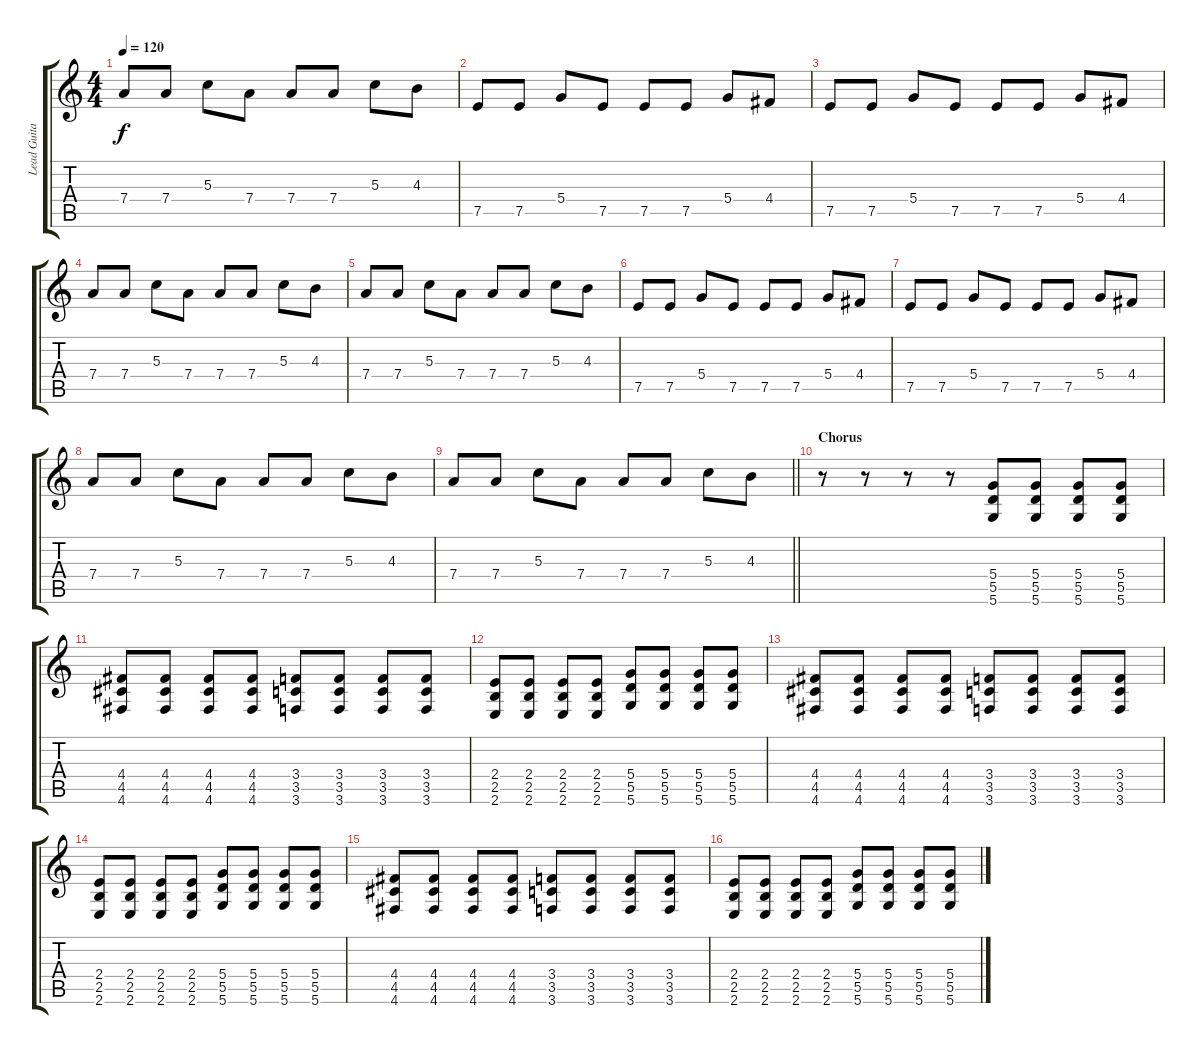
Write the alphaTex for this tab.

\track ("Lead Guitar(Joe Trohman)" "Lead Guita") {instrument overdrivenguitar}
\staff {score tabs}
\tuning (E4 B3 G3 D3 A2 D2) {hide}
\ts (4 4)
\tempo 120
\clef g2
\ks c
7.4.8{dy f} 7.4.8 5.3.8 7.4.8 7.4.8 7.4.8 5.3.8 4.3.8 |
7.5.8 7.5.8 5.4.8 7.5.8 7.5.8 7.5.8 5.4.8 4.4.8 |
7.5.8 7.5.8 5.4.8 7.5.8 7.5.8 7.5.8 5.4.8 4.4.8 |
7.4.8 7.4.8 5.3.8 7.4.8 7.4.8 7.4.8 5.3.8 4.3.8 |
7.4.8 7.4.8 5.3.8 7.4.8 7.4.8 7.4.8 5.3.8 4.3.8 |
7.5.8 7.5.8 5.4.8 7.5.8 7.5.8 7.5.8 5.4.8 4.4.8 |
7.5.8 7.5.8 5.4.8 7.5.8 7.5.8 7.5.8 5.4.8 4.4.8 |
7.4.8 7.4.8 5.3.8 7.4.8 7.4.8 7.4.8 5.3.8 4.3.8 |
\barLineRight lightlight
7.4.8 7.4.8 5.3.8 7.4.8 7.4.8 7.4.8 5.3.8 4.3.8 |
\section ("" "Chorus")
r.8 r.8 r.8 r.8 (5.4 5.5 5.6).8 (5.4 5.5 5.6).8 (5.4 5.5 5.6).8 (5.4 5.5 5.6).8 |
(4.4 4.5 4.6).8 (4.4 4.5 4.6).8 (4.4 4.5 4.6).8 (4.4 4.5 4.6).8 (3.4 3.5 3.6).8 (3.4 3.5 3.6).8 (3.4 3.5 3.6).8 (3.4 3.5 3.6).8 |
(2.4 2.5 2.6).8 (2.4 2.5 2.6).8 (2.4 2.5 2.6).8 (2.4 2.5 2.6).8 (5.4 5.5 5.6).8 (5.4 5.5 5.6).8 (5.4 5.5 5.6).8 (5.4 5.5 5.6).8 |
(4.4 4.5 4.6).8 (4.4 4.5 4.6).8 (4.4 4.5 4.6).8 (4.4 4.5 4.6).8 (3.4 3.5 3.6).8 (3.4 3.5 3.6).8 (3.4 3.5 3.6).8 (3.4 3.5 3.6).8 |
(2.4 2.5 2.6).8 (2.4 2.5 2.6).8 (2.4 2.5 2.6).8 (2.4 2.5 2.6).8 (5.4 5.5 5.6).8 (5.4 5.5 5.6).8 (5.4 5.5 5.6).8 (5.4 5.5 5.6).8 |
(4.4 4.5 4.6).8 (4.4 4.5 4.6).8 (4.4 4.5 4.6).8 (4.4 4.5 4.6).8 (3.4 3.5 3.6).8 (3.4 3.5 3.6).8 (3.4 3.5 3.6).8 (3.4 3.5 3.6).8 |
(2.4 2.5 2.6).8 (2.4 2.5 2.6).8 (2.4 2.5 2.6).8 (2.4 2.5 2.6).8 (5.4 5.5 5.6).8 (5.4 5.5 5.6).8 (5.4 5.5 5.6).8 (5.4 5.5 5.6).8
